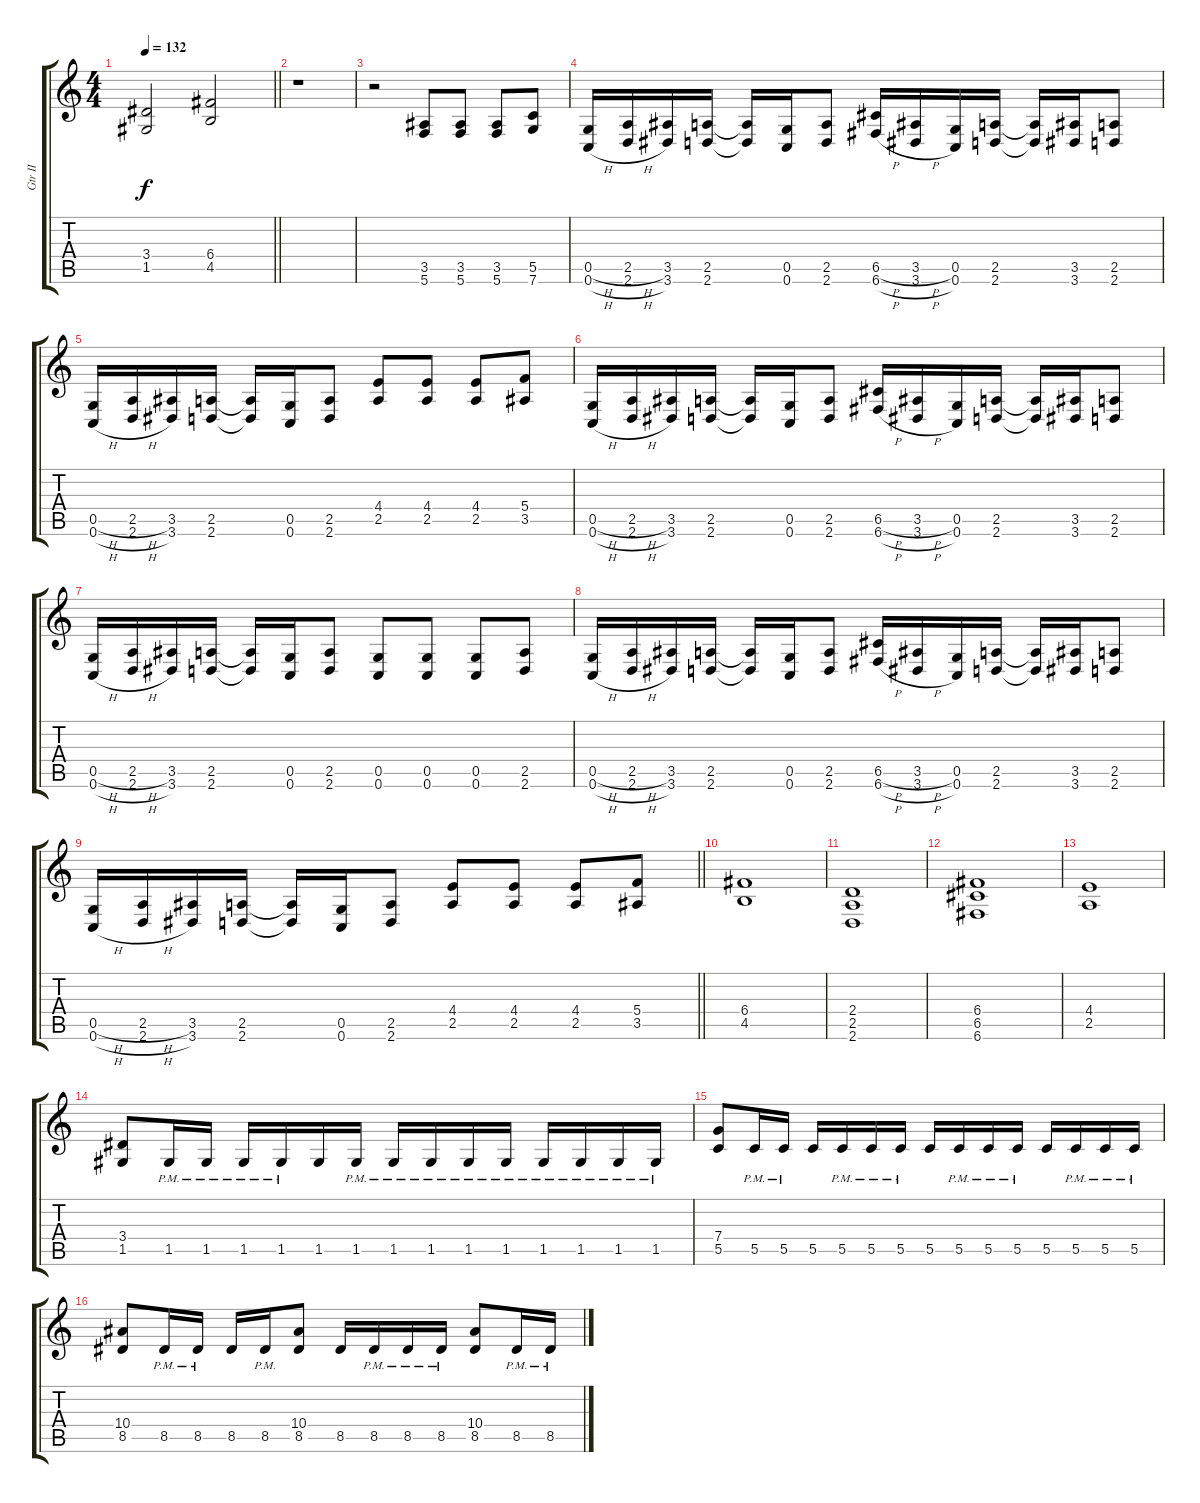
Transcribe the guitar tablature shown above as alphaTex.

\track ("Gtr II" "Gtr II") {instrument overdrivenguitar}
\staff {score tabs}
\tuning (D4 A3 F3 C3 G2 C2) {hide}
\ts (4 4)
\tempo 132
\clef g2
\barLineRight lightlight
\ks c
(3.4 1.5).2{dy f} (6.4 4.5).2 |
r.1 |
r.2 (3.5 5.6).8 (3.5 5.6).8 (3.5 5.6).8 (5.5 7.6).8 |
(0.5{h} 0.6{h}).16 (2.5{h} 2.6{h}).16 (3.5 3.6).16 (2.5 2.6).16 (2.5{t} 2.6{t}).16 (0.5 0.6).16 (2.5 2.6).8 (6.5{h} 6.6{h}).16 (3.5{h} 3.6{h}).16 (0.5 0.6).16 (2.5 2.6).16 (2.5{t} 2.6{t}).16 (3.5 3.6).16 (2.5 2.6).8 |
(0.5{h} 0.6{h}).16 (2.5{h} 2.6{h}).16 (3.5 3.6).16 (2.5 2.6).16 (2.5{t} 2.6{t}).16 (0.5 0.6).16 (2.5 2.6).8 (4.4 2.5).8 (4.4 2.5).8 (4.4 2.5).8 (5.4 3.5).8 |
(0.5{h} 0.6{h}).16 (2.5{h} 2.6{h}).16 (3.5 3.6).16 (2.5 2.6).16 (2.5{t} 2.6{t}).16 (0.5 0.6).16 (2.5 2.6).8 (6.5{h} 6.6{h}).16 (3.5{h} 3.6{h}).16 (0.5 0.6).16 (2.5 2.6).16 (2.5{t} 2.6{t}).16 (3.5 3.6).16 (2.5 2.6).8 |
(0.5{h} 0.6{h}).16 (2.5{h} 2.6{h}).16 (3.5 3.6).16 (2.5 2.6).16 (2.5{t} 2.6{t}).16 (0.5 0.6).16 (2.5 2.6).8 (0.5 0.6).8 (0.5 0.6).8 (0.5 0.6).8 (2.5 2.6).8 |
(0.5{h} 0.6{h}).16 (2.5{h} 2.6{h}).16 (3.5 3.6).16 (2.5 2.6).16 (2.5{t} 2.6{t}).16 (0.5 0.6).16 (2.5 2.6).8 (6.5{h} 6.6{h}).16 (3.5{h} 3.6{h}).16 (0.5 0.6).16 (2.5 2.6).16 (2.5{t} 2.6{t}).16 (3.5 3.6).16 (2.5 2.6).8 |
\barLineRight lightlight
(0.5{h} 0.6{h}).16 (2.5{h} 2.6{h}).16 (3.5 3.6).16 (2.5 2.6).16 (2.5{t} 2.6{t}).16 (0.5 0.6).16 (2.5 2.6).8 (4.4 2.5).8 (4.4 2.5).8 (4.4 2.5).8 (5.4 3.5).8 |
(6.4 4.5).1 |
(2.4 2.5 2.6).1 |
(6.4 6.5 6.6).1 |
(4.4 2.5).1 |
(3.4 1.5).8 1.5{pm}.16 1.5{pm}.16 1.5{pm}.16 1.5{pm}.16 1.5.16 1.5{pm}.16 1.5{pm}.16 1.5{pm}.16 1.5{pm}.16 1.5{pm}.16 1.5{pm}.16 1.5{pm}.16 1.5{pm}.16 1.5{pm}.16 |
(7.4 5.5).8 5.5{pm}.16 5.5{pm}.16 5.5.16 5.5{pm}.16 5.5{pm}.16 5.5{pm}.16 5.5.16 5.5{pm}.16 5.5{pm}.16 5.5{pm}.16 5.5.16 5.5{pm}.16 5.5{pm}.16 5.5{pm}.16 |
(10.4 8.5).8 8.5{pm}.16 8.5{pm}.16 8.5.16 8.5{pm}.16 (10.4 8.5).8 8.5.16 8.5{pm}.16 8.5{pm}.16 8.5{pm}.16 (10.4 8.5).8 8.5{pm}.16 8.5{pm}.16
